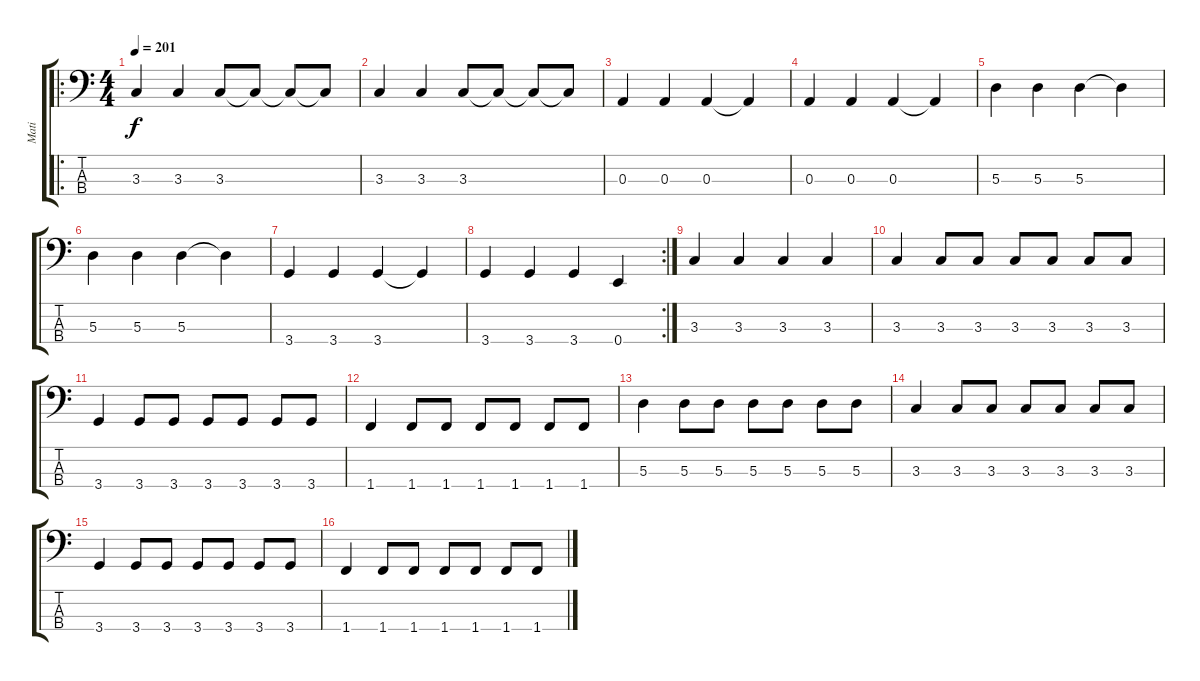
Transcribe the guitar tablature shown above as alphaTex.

\track ("Mati" "Mati") {instrument electricbasspick}
\staff {score tabs}
\tuning (G2 D2 A1 E1) {hide}
\ro
\ts (4 4)
\tempo 201
\clef f4
\ks c
3.3.4{dy f} 3.3.4 3.3.8 3.3{t}.8 3.3{t}.8 3.3{t}.8 |
3.3.4 3.3.4 3.3.8 3.3{t}.8 3.3{t}.8 3.3{t}.8 |
0.3.4 0.3.4 0.3.4 0.3{t}.4 |
0.3.4 0.3.4 0.3.4 0.3{t}.4 |
5.3.4 5.3.4 5.3.4 5.3{t}.4 |
5.3.4 5.3.4 5.3.4 5.3{t}.4 |
3.4.4 3.4.4 3.4.4 3.4{t}.4 |
\rc 2
3.4.4 3.4.4 3.4.4 0.4.4 |
3.3.4 3.3.4 3.3.4 3.3.4 |
3.3.4 3.3.8 3.3.8 3.3.8 3.3.8 3.3.8 3.3.8 |
3.4.4 3.4.8 3.4.8 3.4.8 3.4.8 3.4.8 3.4.8 |
1.4.4 1.4.8 1.4.8 1.4.8 1.4.8 1.4.8 1.4.8 |
5.3.4 5.3.8 5.3.8 5.3.8 5.3.8 5.3.8 5.3.8 |
3.3.4 3.3.8 3.3.8 3.3.8 3.3.8 3.3.8 3.3.8 |
3.4.4 3.4.8 3.4.8 3.4.8 3.4.8 3.4.8 3.4.8 |
1.4.4 1.4.8 1.4.8 1.4.8 1.4.8 1.4.8 1.4.8
